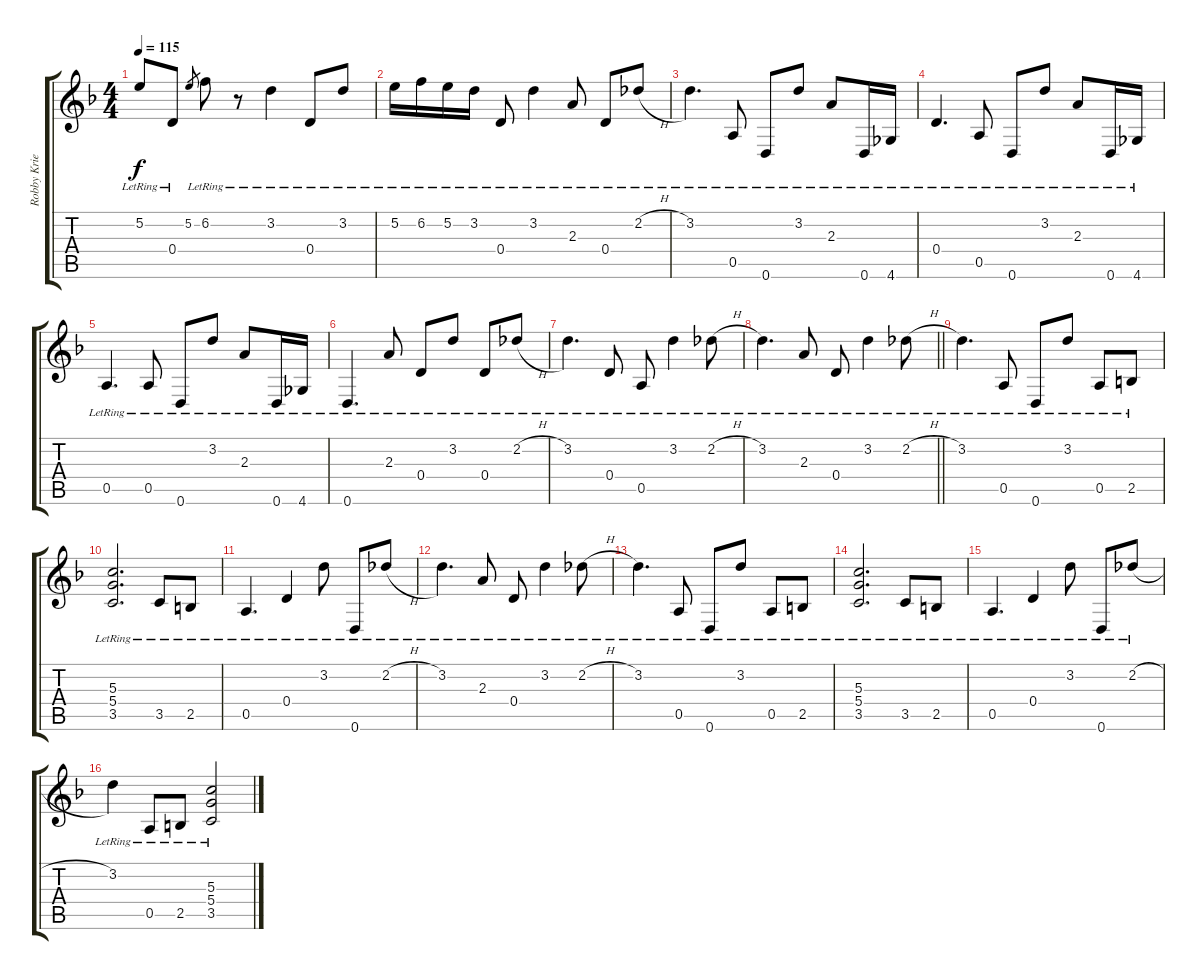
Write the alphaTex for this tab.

\track ("Robby Krieger" "Robby Krie") {instrument electricguitarjazz}
\staff {score tabs}
\tuning (E4 B3 G3 D3 A2 D2) {hide}
\ts (4 4)
\tempo 115
\clef g2
\ks f
5.2{lr}.8{dy f} 0.4{lr}.8 5.2.8{gr} 6.2{lr}.8 r.8 3.2{lr}.4 0.4{lr}.8 3.2{lr}.8 |
5.2{lr}.16 6.2{lr}.16 5.2{lr}.16 3.2{lr}.16 0.4{lr}.8 3.2{lr}.4 2.3{lr}.8 0.4{lr}.8 2.2{h lr}.8 |
3.2{lr}.4{d} 0.5{lr}.8 0.6{lr}.8 3.2{lr}.8 2.3{lr}.8 0.6{lr}.16 4.6{lr}.16 |
0.4{lr}.4{d} 0.5{lr}.8 0.6{lr}.8 3.2{lr}.8 2.3{lr}.8 0.6{lr}.16 4.6{lr}.16 |
0.5{lr}.4{d} 0.5{lr}.8 0.6{lr}.8 3.2{lr}.8 2.3{lr}.8 0.6{lr}.16 4.6{lr}.16 |
0.6{lr}.4{d} 2.3{lr}.8 0.4{lr}.8 3.2{lr}.8 0.4{lr}.8 2.2{h lr}.8 |
3.2{lr}.4{d} 0.4{lr}.8 0.5{lr}.8 3.2{lr}.4 2.2{h lr}.8 |
\barLineRight lightlight
3.2{lr}.4{d} 2.3{lr}.8 0.4{lr}.8 3.2{lr}.4 2.2{h lr}.8 |
3.2{lr}.4{d} 0.5{lr}.8 0.6{lr}.8 3.2{lr}.8 0.5{lr}.8 2.5{lr}.8 |
(5.3{lr} 5.4{lr} 3.5{lr}).2{d} 3.5{lr}.8 2.5{lr}.8 |
0.5{lr}.4{d} 0.4{lr}.4 3.2{lr}.8 0.6{lr}.8 2.2{h lr}.8 |
3.2{lr}.4{d} 2.3{lr}.8 0.4{lr}.8 3.2{lr}.4 2.2{h lr}.8 |
3.2{lr}.4{d} 0.5{lr}.8 0.6{lr}.8 3.2{lr}.8 0.5{lr}.8 2.5{lr}.8 |
(5.3{lr} 5.4{lr} 3.5{lr}).2{d} 3.5{lr}.8 2.5{lr}.8 |
0.5{lr}.4{d} 0.4{lr}.4 3.2{lr}.8 0.6{lr}.8 2.2{h lr}.8 |
3.2{lr}.4 0.5{lr}.8 2.5{lr}.8 (5.3{lr} 5.4{lr} 3.5{lr}).2
